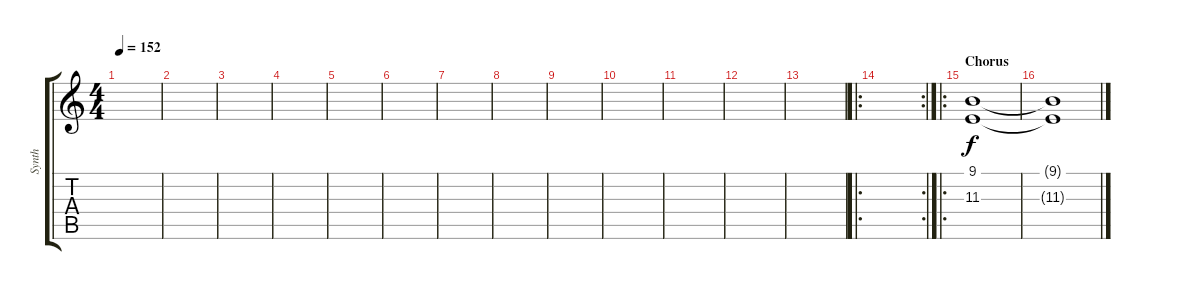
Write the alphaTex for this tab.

\track ("Synth" "Synth") {instrument pad4choir}
\staff {score tabs}
\tuning (D4 A3 F3 C3 G2 D2) {hide}
\ts (4 4)
\tempo 152
\clef g2
\ks c
|
|
|
|
|
|
|
|
|
|
|
|
|
\ro
\rc 2
|
\ro
\section ("" "Chorus")
(9.1 11.3).1{volume 11 instrument pad4choir} |
(9.1{t} 11.3{t}).1
